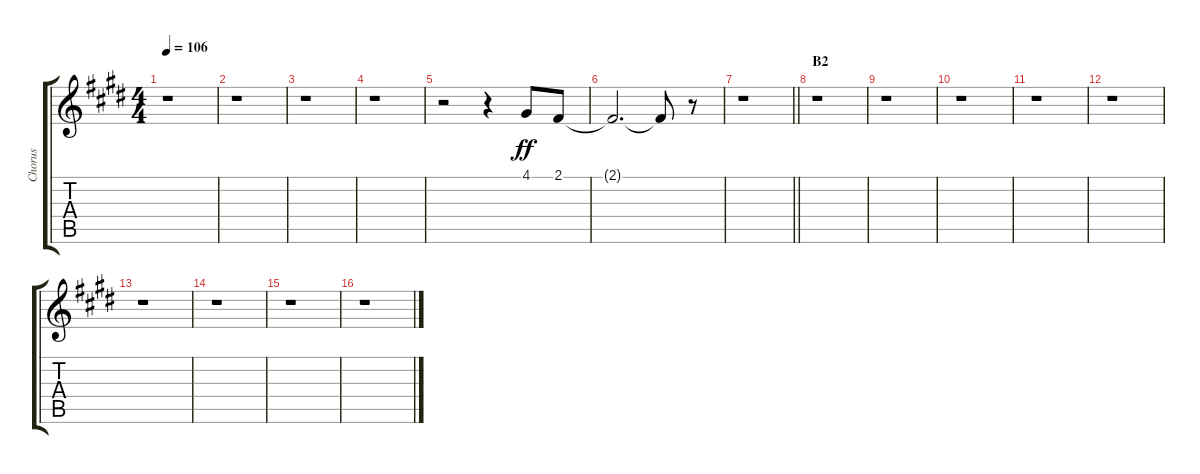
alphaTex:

\track ("Chorus" "Chorus") {instrument voiceoohs}
\staff {score tabs}
\tuning (E4 B3 G3 D3 A2 E2) {hide}
\ts (4 4)
\tempo 106
\clef g2
\ks e
r.1{dy ff} |
r.1 |
r.1 |
r.1 |
r.2 r.4 4.1.8 2.1.8 |
2.1{t}.2{d} 2.1{t}.8 r.8 |
\barLineRight lightlight
r.1 |
\section ("" "B2")
r.1 |
r.1 |
r.1 |
r.1 |
r.1 |
r.1 |
r.1 |
r.1 |
r.1
